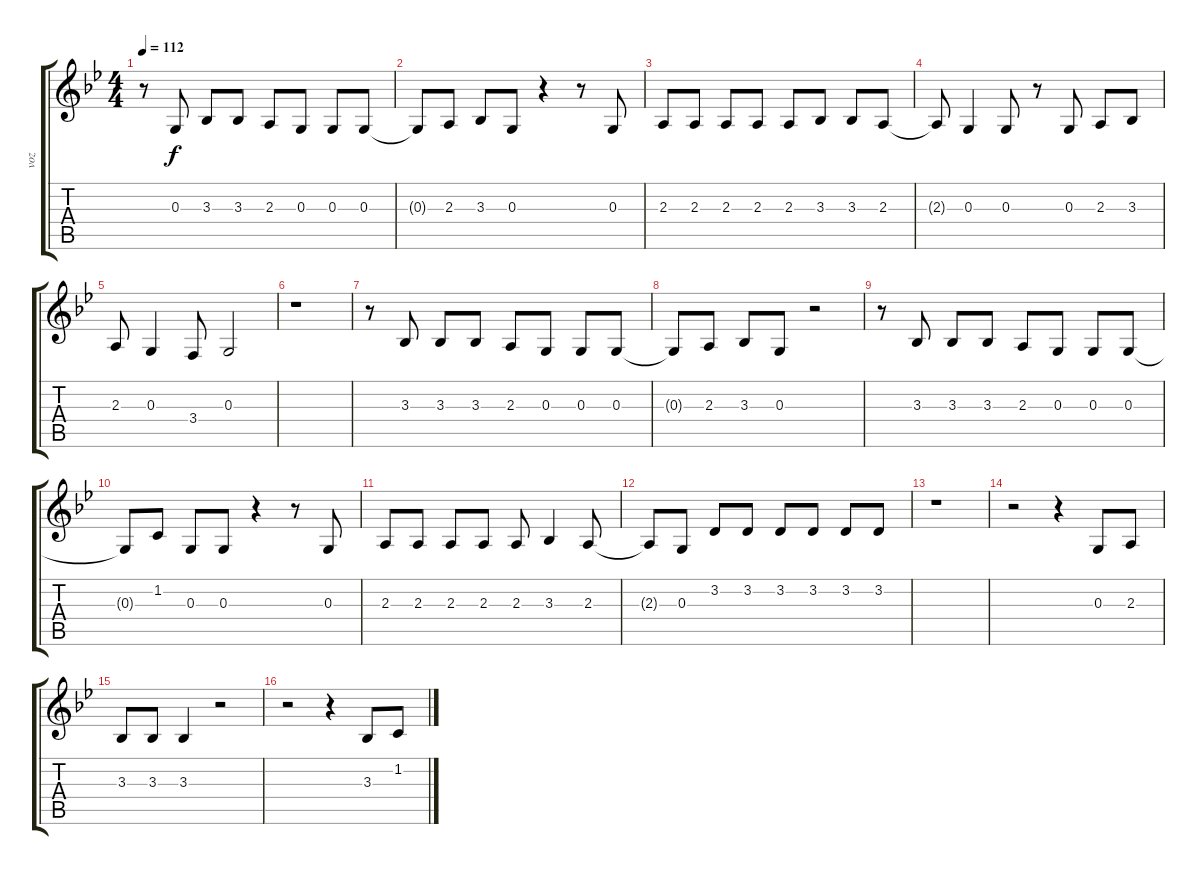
\track ("voz" "voz") {instrument viola}
\staff {score tabs}
\tuning (E4 B3 G3 D3 A2 E2) {hide}
\ts (4 4)
\tempo 112
\clef g2
\ks bb
r.8{dy f} 0.3.8 3.3.8 3.3.8 2.3.8 0.3.8 0.3.8 0.3.8 |
0.3{t}.8 2.3.8 3.3.8 0.3.8 r.4 r.8 0.3.8 |
2.3.8 2.3.8 2.3.8 2.3.8 2.3.8 3.3.8 3.3.8 2.3.8 |
2.3{t}.8 0.3.4 0.3.8 r.8 0.3.8 2.3.8 3.3.8 |
2.3.8 0.3.4 3.4.8 0.3.2 |
r.1 |
r.8 3.3.8 3.3.8 3.3.8 2.3.8 0.3.8 0.3.8 0.3.8 |
0.3{t}.8 2.3.8 3.3.8 0.3.8 r.2 |
r.8 3.3.8 3.3.8 3.3.8 2.3.8 0.3.8 0.3.8 0.3.8 |
0.3{t}.8 1.2.8 0.3.8 0.3.8 r.4 r.8 0.3.8 |
2.3.8 2.3.8 2.3.8 2.3.8 2.3.8 3.3.4 2.3.8 |
2.3{t}.8 0.3.8 3.2.8 3.2.8 3.2.8 3.2.8 3.2.8 3.2.8 |
r.1 |
r.2 r.4 0.3.8 2.3.8 |
3.3.8 3.3.8 3.3.4 r.2 |
r.2 r.4 3.3.8 1.2.8
